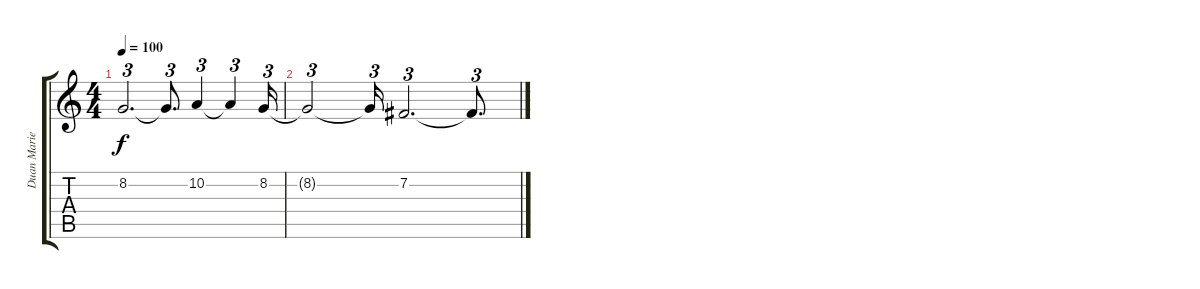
\track ("Duan Marie" "Duan Marie") {solo instrument viola}
\staff {score tabs}
\tuning (E4 B3 G3 D3 A2 E2) {hide}
\ts (4 4)
\tempo 100
\clef g2
\ks c
8.2{t}.2{d tu (3 2) dy f} 8.2{t}.8{d tu (3 2)} 10.2.4{tu (3 2)} 10.2{t}.4{tu (3 2)} 8.2.16{tu (3 2)} |
8.2{t}.2{tu (3 2)} 8.2{t}.16{tu (3 2)} 7.2.2{d tu (3 2)} 7.2{t}.8{d tu (3 2)}
